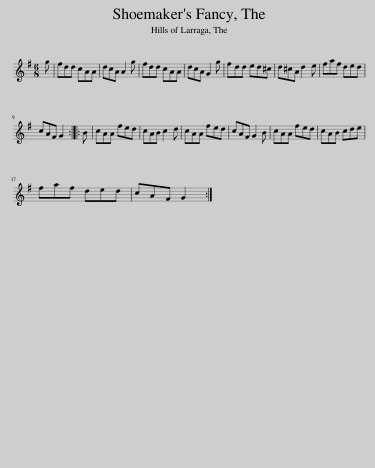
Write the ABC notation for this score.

X:1
L:1/8
M:6/8
I:linebreak $
K:G
V:1 treble
V:1
 g | fdd cAA | dcA A2 g | fdd cAA | dcA G2 g | %5
 fdd ed^c | d^cA d2 e | faf ded |$ cAF G2 :: B | %10
 cAA fed | cAB c2 d | cAA fed | cAF G2 B | cAA fed | %15
 cAB cde |$ faf ded | cAF G2 :| %18
